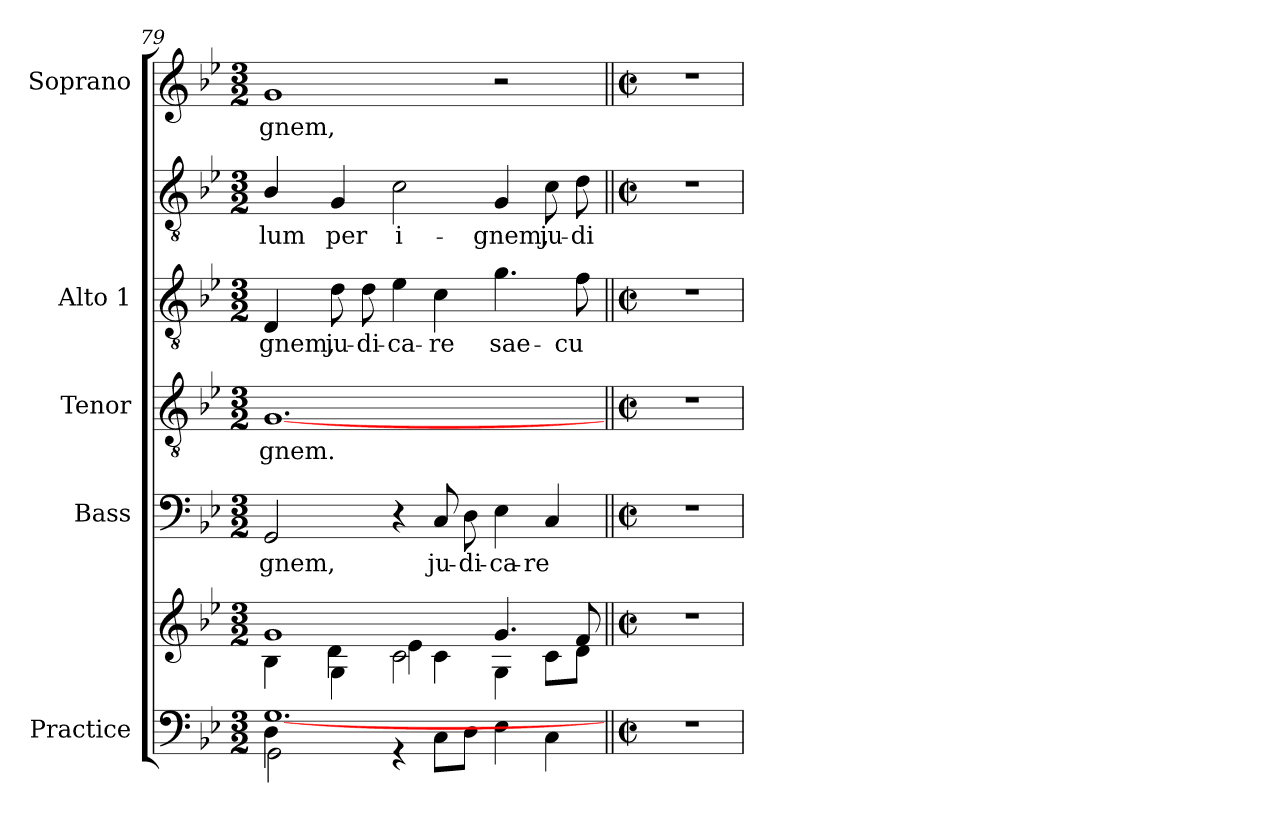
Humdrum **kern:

**kern	**kern	**kern	**text	**kern	**text	**kern	**text	**kern	**text	**kern	**text
*part5	*part5	*part4	*part4	*part3	*part3	*part2	*part2	*part2	*part2	*part1	*part1
*staff7	*staff6	*staff5	*staff5	*staff4	*staff4	*staff3	*staff3	*staff2	*staff2	*staff1	*staff1
*I"Practice	*	*I"Bass	*	*I"Tenor	*	*I"Alto 1	*	*	*	*I"Soprano	*
*	*	*I'B	*	*I'T	*	*I'A	*	*	*	*I'S	*
*clefF4	*clefG2	*clefF4	*	*clefGv2	*	*clefGv2	*	*clefGv2	*	*clefG2	*
*k[b-e-]	*k[b-e-]	*k[b-e-]	*	*k[b-e-]	*	*k[b-e-]	*	*k[b-e-]	*	*k[b-e-]	*
*B-:	*B-:	*B-:	*	*B-:	*	*B-:	*	*B-:	*	*B-:	*
*M3/2	*M3/2	*M3/2	*	*M3/2	*	*M3/2	*	*M3/2	*	*M3/2	*
=79	=79	=79	=79	=79	=79	=79	=79	=79	=79	=79	=79
*^	*^	*	*	*	*	*	*	*	*	*	*
*	*^	*	*^	*	*	*	*	*	*	*	*	*	*
!	!	!	!	!	!	!	!LO:LY:b	!	!LO:LY:b	!	!LO:LY:b	!	!LO:LY:b	!	!LO:LY:b
4D\	[1.G/	2GG\	1g/	4B-\	4ryy	2GG	-gnem,	[1.G	gnem.	4D	-gnem,	4B-/	-lum	1g	gnem,
!	!	!	!	!	!	!	!	!	!	!	!LO:LY:b	!	!LO:LY:b	!	!
1ryy	.	.	.	4G\	4d\	.	.	.	.	8d	ju-	4G	per	.	.
!	!	!	!	!	!	!	!	!	!	!	!LO:LY:b	!	!	!	!
.	.	.	.	.	.	.	.	.	.	8d	-di-	.	.	.	.
!	!	!	!	!	!	!	!	!	!	!	!LO:LY:b	!	!LO:LY:b	!	!
.	.	4r	.	2c\	4e-\	4r	.	.	.	4e-	-ca-	2c	i-	.	.
!	!	!	!	!	!	!	!LO:LY:b	!	!	!	!LO:LY:b	!	!	!	!
.	.	8C\L	.	.	4c\	8C	ju-	.	.	4c	-re	.	.	.	.
!	!	!	!	!	!	!	!LO:LY:b	!	!	!	!	!	!	!	!
.	.	8D\J	.	.	.	8D	-di-	.	.	.	.	.	.	.	.
!	!	!	!	!	!	!	!LO:LY:b	!	!	!	!LO:LY:b	!	!LO:LY:b	!	!
.	.	4E-\	2ryy	4G\	4.g/	4E-	-ca-	.	.	4.g	sae-	4G	-gnem,	2r	.
!	!	!	!	!	!	!	!LO:LY:b	!	!	!	!	!	!LO:LY:b	!	!
4ryy	.	4C\	.	8c\L	.	4C	-re	.	.	.	.	8c	ju-	.	.
!	!	!	!	!	!	!	!	!	!	!	!LO:LY:b	!	!LO:LY:b	!	!
.	.	.	.	8d\J	8f/	.	.	.	.	8f\	-cu-	8d	-di-	.	.
*v	*v	*v	*	*	*	*	*	*	*	*	*	*	*	*	*
*	*v	*v	*v	*	*	*	*	*	*	*	*	*	*
=80||	=80||	=80||	=80||	=80||	=80||	=80||	=80||	=80||	=80||	=80||	=80||
*M2/2	*M2/2	*M2/2	*	*M2/2	*	*M2/2	*	*M2/2	*	*M2/2	*
*met(c|)	*met(c|)	*met(c|)	*	*met(c|)	*	*met(c|)	*	*met(c|)	*	*met(c|)	*
1r	1r	1r	.	1r	.	1r	.	1r	.	1r	.
=	=	=	=	=	=	=	=	=	=	=	=
*-	*-	*-	*-	*-	*-	*-	*-	*-	*-	*-	*-
